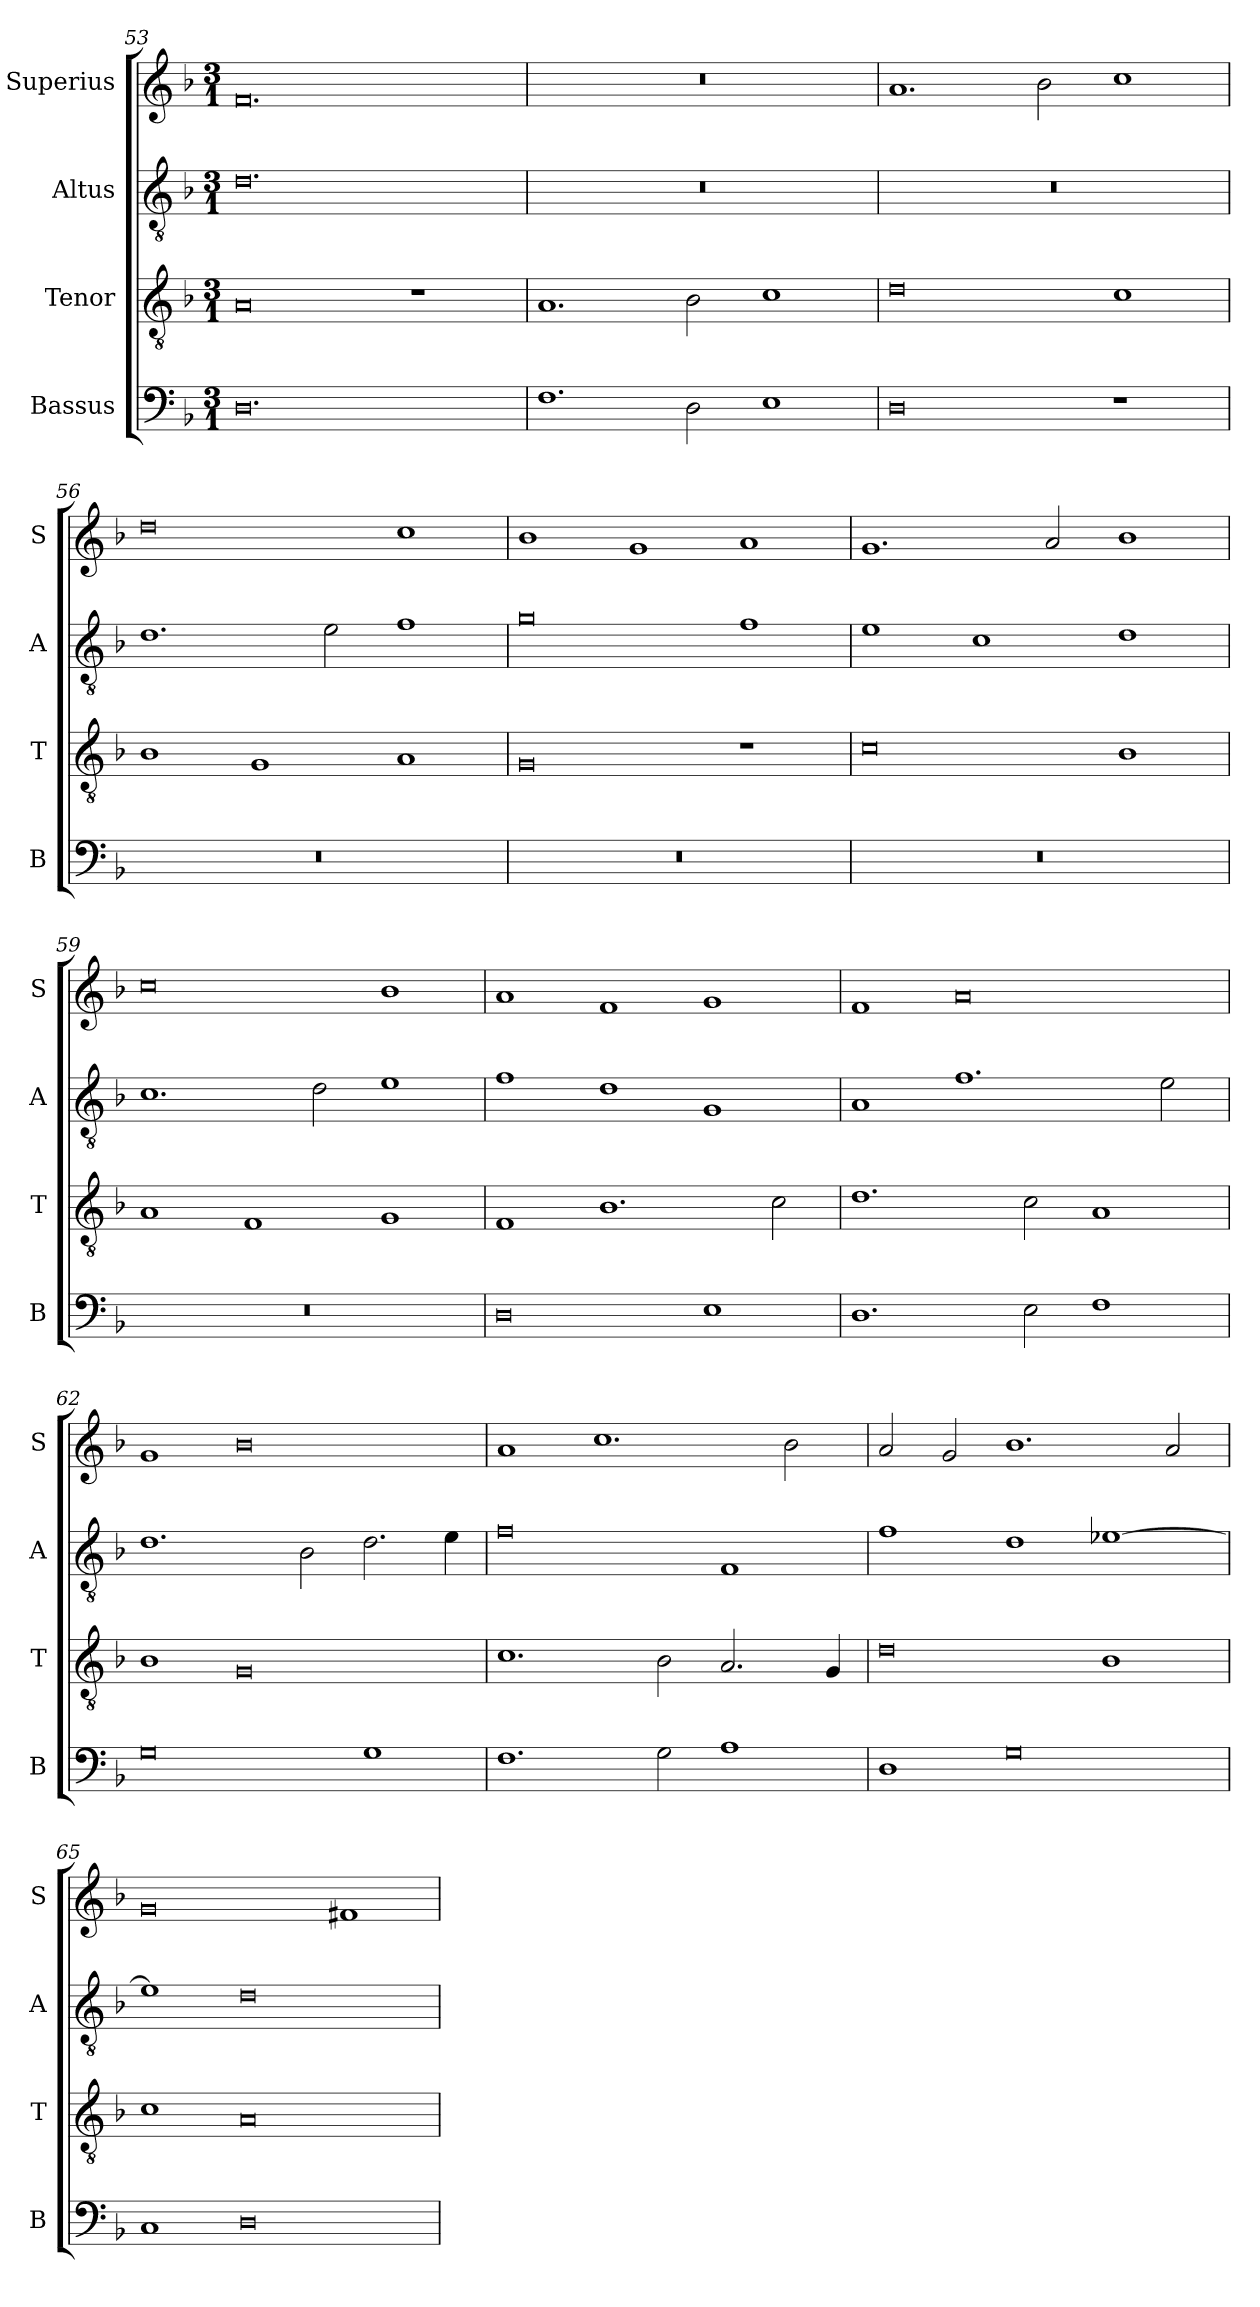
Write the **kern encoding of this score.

**kern	**kern	**kern	**kern
*part4	*part3	*part2	*part1
*staff4	*staff3	*staff2	*staff1
*I"Bassus	*I"Tenor	*I"Altus	*I"Superius
*I'B	*I'T	*I'A	*I'S
*clefF4	*clefGv2	*clefGv2	*clefG2
*k[b-]	*k[b-]	*k[b-]	*k[b-]
*M3/1	*M3/1	*M3/1	*M3/1
=53	=53	=53	=53
0.D	0A	0.d	0.f
.	1r	.	.
=54	=54	=54	=54
1.F	1.A	0.r	0.r
2D\	2B-\	.	.
1E	1c	.	.
=55	=55	=55	=55
0D	0d	0.r	1.a
.	.	.	2b-\
1r	1c	.	1cc
=56	=56	=56	=56
0.r	1B-	1.d	0dd
.	1G	.	.
.	.	2e\	.
.	1A	1f	1cc
=57	=57	=57	=57
0.r	0G	0g	1b-
.	.	.	1g
.	1r	1f	1a
=58	=58	=58	=58
0.r	0c	1e	1.g
.	.	1c	.
.	.	.	2a/
.	1B-	1d	1b-
=59	=59	=59	=59
0.r	1A	1.c	0cc
.	1F	.	.
.	.	2d\	.
.	1G	1e	1b-
=60	=60	=60	=60
0D	1F	1f	1a
.	1.B-	1d	1f
1E	.	1G	1g
.	2c\	.	.
=61	=61	=61	=61
1.D	1.d	1A	1f
.	.	1.f	0a
2E\	2c\	.	.
1F	1A	.	.
.	.	2e\	.
=62	=62	=62	=62
0G	1B-	1.d	1g
.	0G	.	0b-
.	.	2B-\	.
1G	.	2.d\	.
.	.	4e\	.
=63	=63	=63	=63
1.F	1.c	0f	1a
.	.	.	1.cc
2G\	2B-\	.	.
1A	2.A/	1F	.
.	.	.	2b-\
.	4G/	.	.
=64	=64	=64	=64
1D	0d	1f	2a/
.	.	.	2g/
0G	.	1d	1.b-
.	1B-	[1e-X	.
.	.	.	2a/
=65	=65	=65	=65
1C	1c	1e-]	0g
0D	0A	0d	.
.	.	.	1f#X
=	=	=	=
*-	*-	*-	*-
